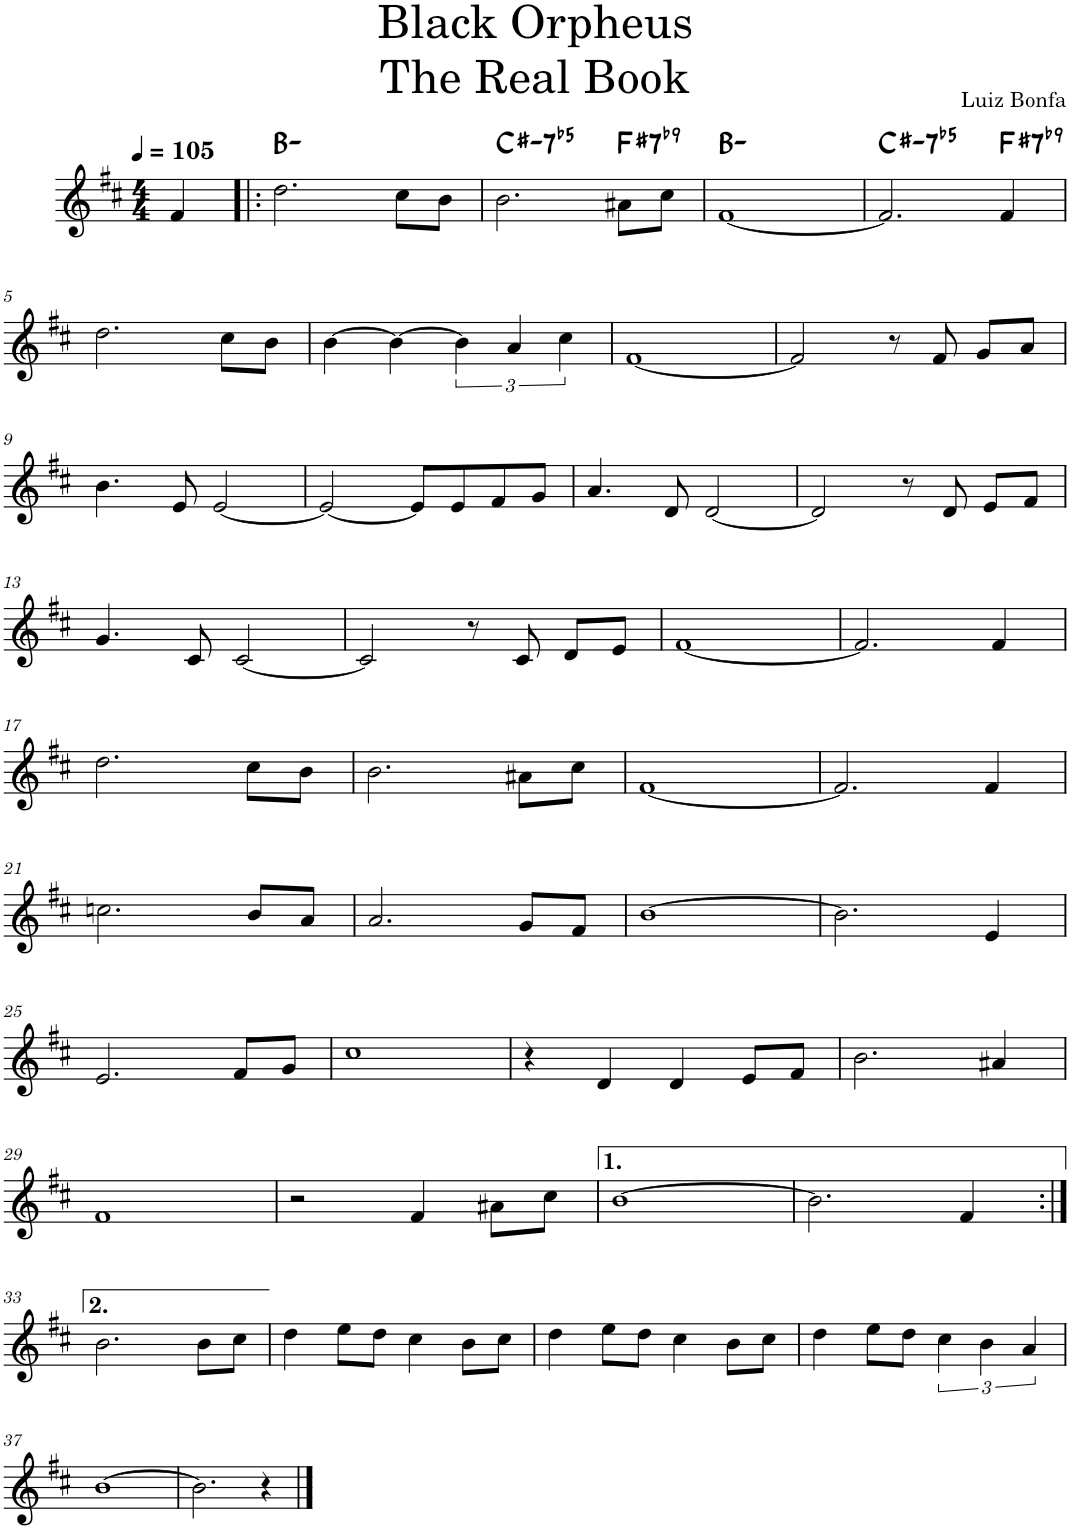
**kern	**harte
*part1	*part1
*staff1	*
*I"Tenor Saxophone	*
*I'T. Sax.	*
*clefG2	*
*Trd8c14	*
*k[f#c#]	*
*M4/4	*
*MM105	*
=	=
4f#/	.
=1!|:	=1!|:
2.dd\	B:min
8cc#\L	.
8b\J	.
=2	=2
!	!LO:H:kt=-7b5
2.b\	C#:hdim7
!	!LO:H:kt=7
8a#X\L	F#:7(b9)
8cc#\J	.
=3	=3
[1f#	B:min
=4	=4
!	!LO:H:kt=-7b5
2.f#/]	C#:hdim7
!	!LO:H:kt=7
4f#/	F#:7(b9)
!!LO:LB:g=z
=5	=5
2.dd\	.
8cc#\L	.
8b\J	.
=6	=6
[4b\	.
4b\_	.
6b\]	.
6a/	.
6cc#\	.
=7	=7
[1f#	.
=8	=8
2f#/]	.
8r	.
8f#/	.
8g/L	.
8a/J	.
!!LO:LB:g=z
=9	=9
4.b\	.
8e/	.
[2e/	.
=10	=10
2e/_	.
8e/L]	.
8e/	.
8f#/	.
8g/J	.
=11	=11
4.a/	.
8d/	.
[2d/	.
=12	=12
2d/]	.
8r	.
8d/	.
8e/L	.
8f#/J	.
!!LO:LB:g=z
=13	=13
4.g/	.
8c#/	.
[2c#/	.
=14	=14
2c#/]	.
8r	.
8c#/	.
8d/L	.
8e/J	.
=15	=15
[1f#	.
=16	=16
2.f#/]	.
4f#/	.
!!LO:LB:g=z
=17	=17
2.dd\	.
8cc#\L	.
8b\J	.
=18	=18
2.b\	.
8a#X\L	.
8cc#\J	.
=19	=19
[1f#	.
=20	=20
2.f#/]	.
4f#/	.
!!LO:LB:g=z
=21	=21
2.ccn\	.
8b/L	.
8a/J	.
=22	=22
2.a/	.
8g/L	.
8f#/J	.
=23	=23
[1b	.
=24	=24
2.b\]	.
4e/	.
!!LO:LB:g=z
=25	=25
2.e/	.
8f#/L	.
8g/J	.
=26	=26
1cc#	.
=27	=27
4r	.
4d/	.
4d/	.
8e/L	.
8f#/J	.
=28	=28
2.b\	.
4a#X/	.
!!LO:LB:g=z
=29	=29
1f#	.
=30	=30
2r	.
4f#/	.
8a#X\L	.
8cc#\J	.
=31	=31
[1b	.
=32	=32
2.b\]	.
4f#/	.
!!LO:LB:g=z
=33:|!	=33:|!
2.b\	.
8b\L	.
8cc#\J	.
=34	=34
4dd\	.
8ee\L	.
8dd\J	.
4cc#\	.
8b\L	.
8cc#\J	.
=35	=35
4dd\	.
8ee\L	.
8dd\J	.
4cc#\	.
8b\L	.
8cc#\J	.
=36	=36
4dd\	.
8ee\L	.
8dd\J	.
6cc#\	.
6b\	.
6a/	.
!!LO:LB:g=z
=37	=37
[1b	.
=38	=38
2.b\]	.
4r	.
==	==
*-	*-
